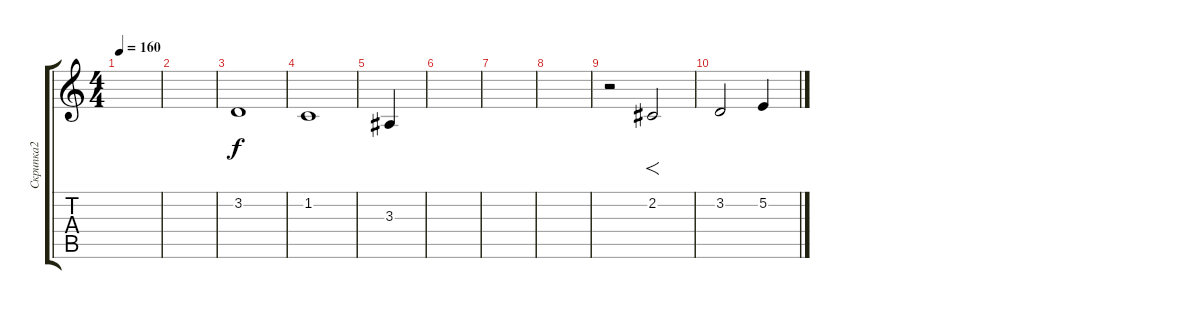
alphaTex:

\track ("Скрипка2" "Скрипка2") {instrument stringensemble2}
\staff {score tabs}
\tuning (E4 B3 G3 D3 A2 E2) {hide}
\ts (4 4)
\tempo 160
\clef g2
\ks c
|
|
3.2.1 |
1.2.1 |
3.3.4 |
|
|
|
r.2 2.2.2{f} |
3.2.2 5.2.4
